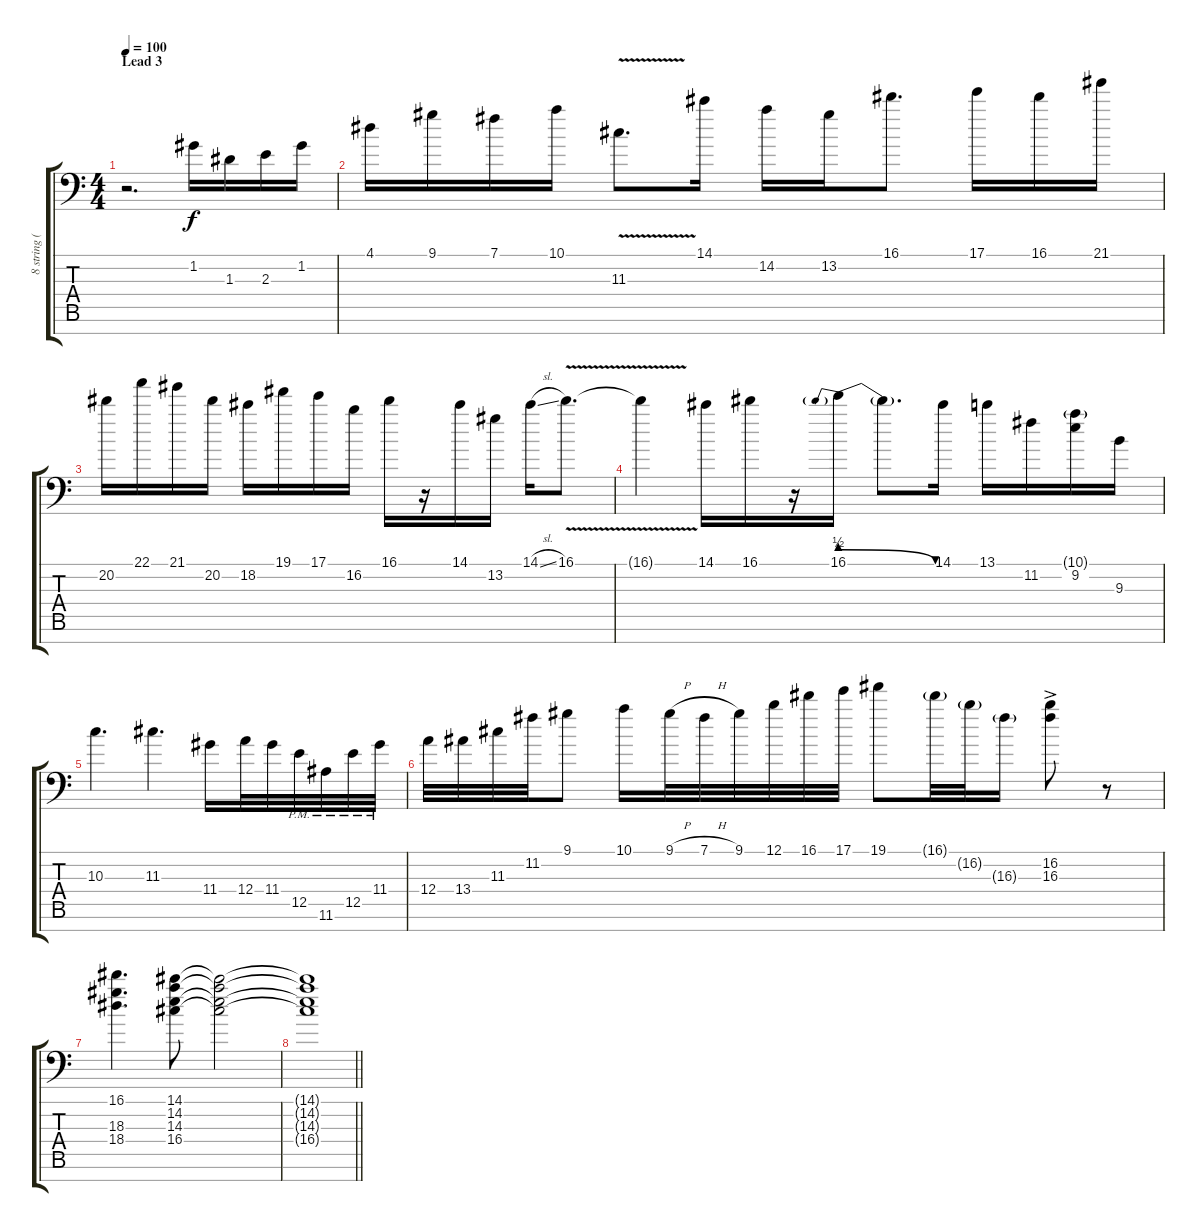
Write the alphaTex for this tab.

\track ("8 string (low 7)" "8 string (") {instrument acousticguitarsteel}
\staff {score tabs}
\tuning (B3 G3 D3 A2 E2 B1 E1) {hide}
\ts (4 4)
\section ("" "Lead 3")
\tempo 100
\clef f4
\ks c
r.2{d dy p} 1.2.16{dy f} 1.3.16 2.3.16 1.2.16 |
4.1.16 9.1.16 7.1.16 10.1.16 11.3{v}.8{d} 14.1.16 14.2.16 13.2.16 16.1.8{d} 17.1.16 16.1.16 21.1.16 |
20.2.16 22.1.16 21.1.16 20.2.16 18.2.16 19.1.16 17.1.16 16.2.16 16.1.16 r.16 14.1.16 13.2.16 14.1{sl}.16 16.1{v}.8{d} |
16.1{t}.4 14.1.16 16.1.16 r.16 16.1{be (prebendrelease 0 2 60 0)}.16 16.1{t}.8{d} 14.1.16 13.1.16 11.2.16 (10.1{g} 9.2).16 9.3.16 |
10.3.4{d} 11.3.4{d} 11.4.16 12.4.32 11.4.32 12.5{pm}.32 11.6{pm}.32 12.5{pm}.32 11.4{pm}.32 |
12.4.32 13.4.32 11.3.32 11.2.32 9.1.8 10.1.16 9.1{h}.32 7.1{h}.32 9.1.32 12.1.32 16.1.32 17.1.32 19.1.8 16.1{g}.32 16.2{g}.32 16.3{g}.16 (16.2 16.3{ac}).8 r.8 |
(16.1 18.3 18.4).4{d} (14.1 14.2 14.3 16.4).8 (14.1{t} 14.2{t} 14.3{t} 16.4{t}).2 |
\barLineRight lightlight
(14.1{t} 14.2{t} 14.3{t} 16.4{t}).1
